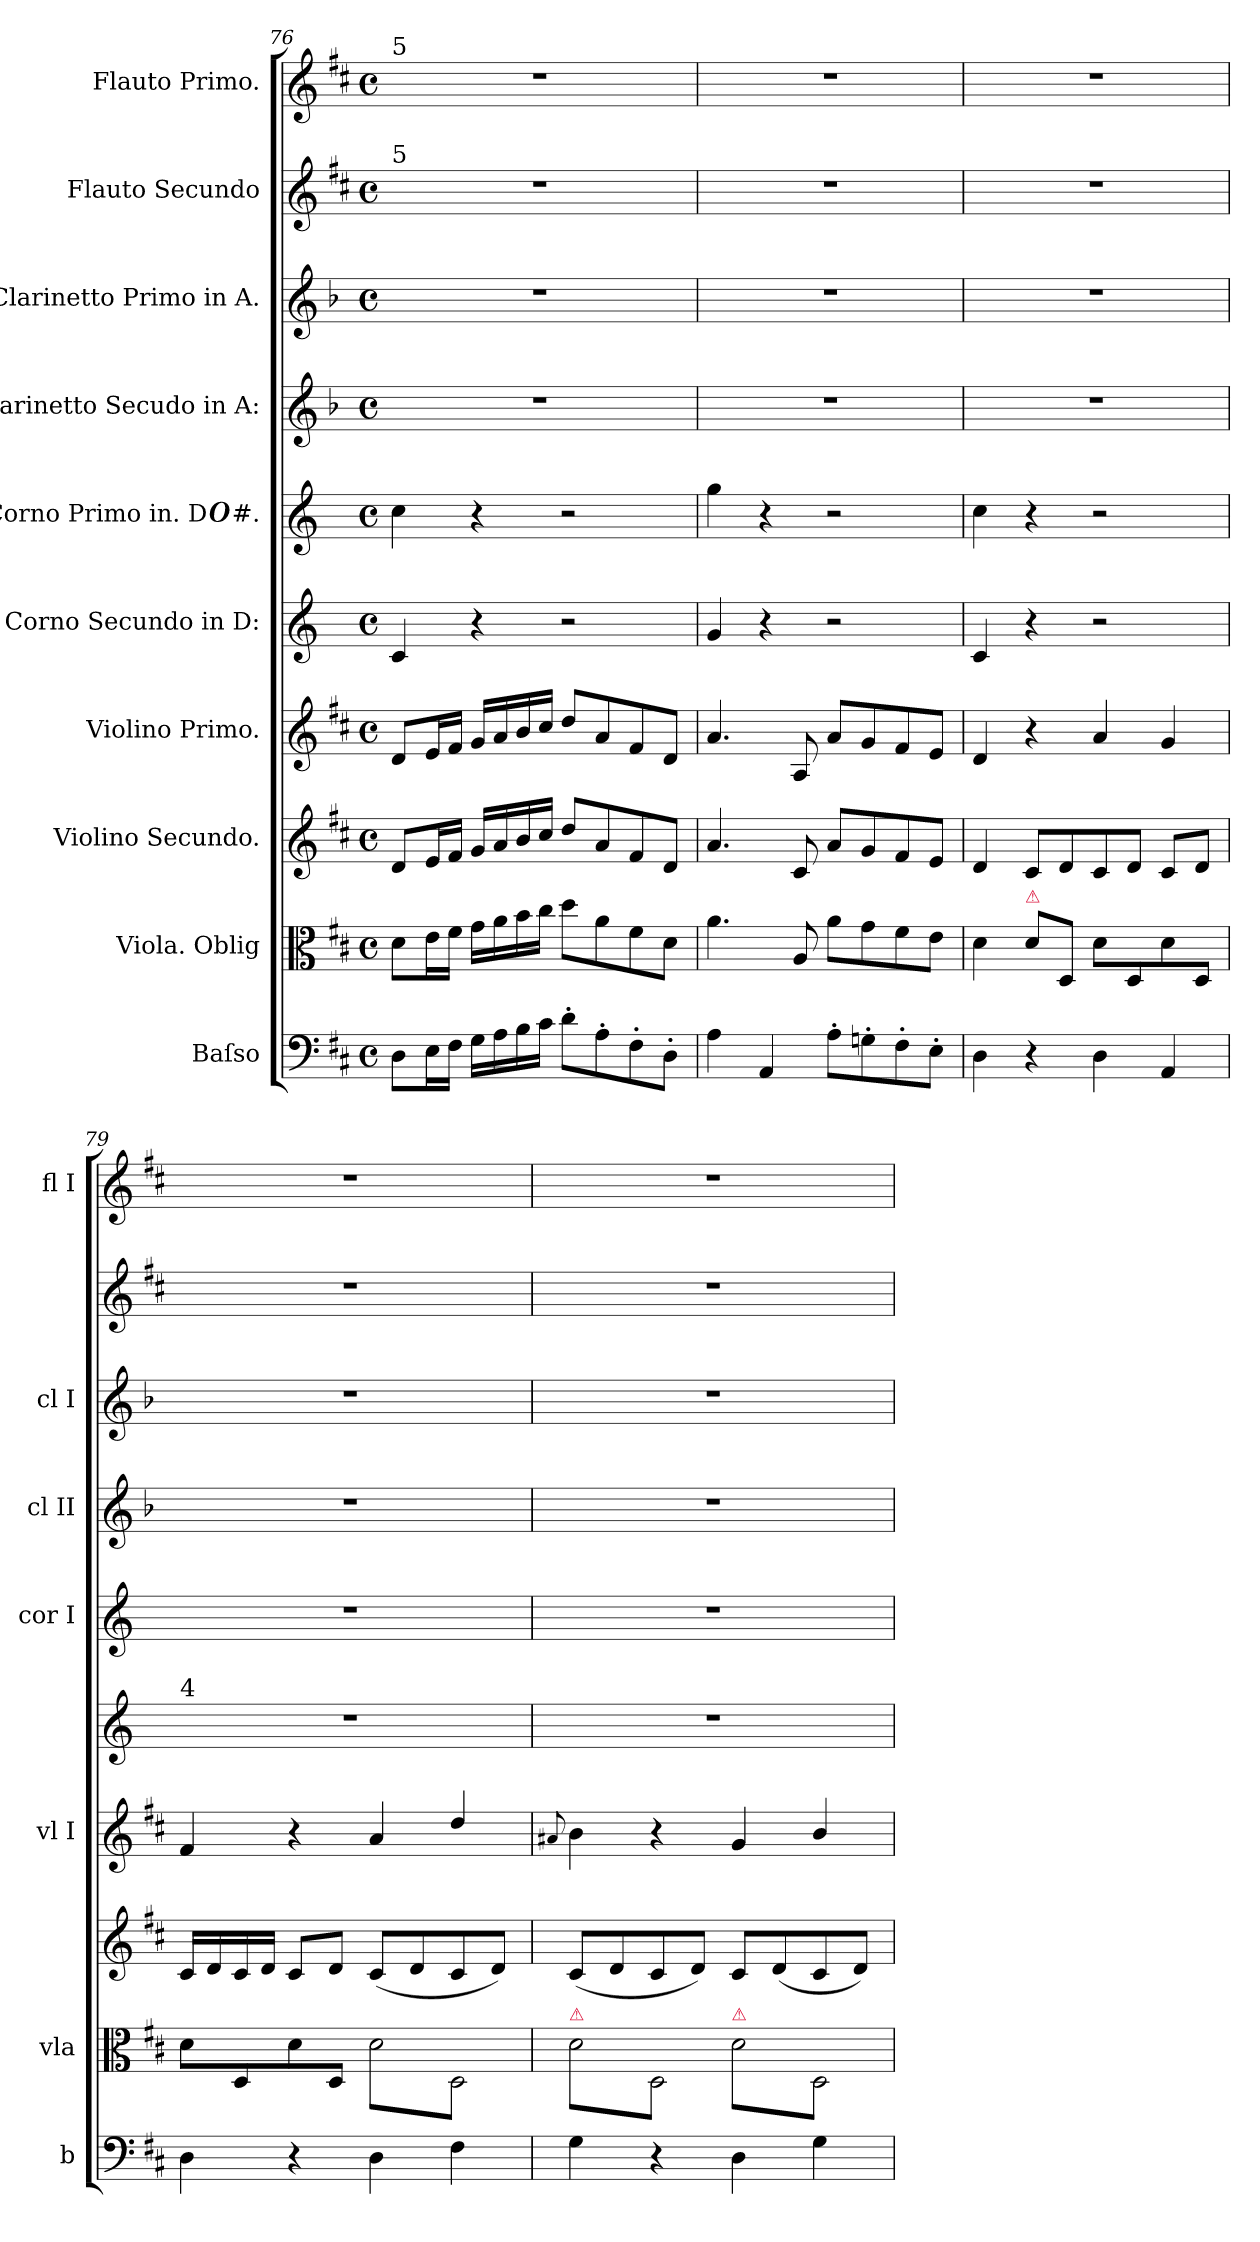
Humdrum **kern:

**kern	**dynam	**kern	**dynam	**kern	**dynam	**kern	**dynam	**kern	**kern	**kern	**kern	**kern	**kern
*part10	*part10	*part9	*part9	*part8	*part8	*part7	*part7	*part6	*part5	*part4	*part3	*part2	*part1
*staff10	*staff10	*staff9	*staff9	*staff8	*staff8	*staff7	*staff7	*staff6	*staff5	*staff4	*staff3	*staff2	*staff1
*I"Baſso	*	*I"Viola. Oblig	*	*I"Violino Secundo.	*	*I"Violino Primo.	*	*I"Corno Secundo in D:	*I"Corno Primo in. D##.	*I"Clarinetto Secudo in A:	*I"Clarinetto Primo in A.	*I"Flauto Secundo	*I"Flauto Primo.
*I'b	*	*I'vla	*	*	*	*I'vl I	*	*	*I'cor I	*I'cl II	*I'cl I	*	*I'fl I
*clefF4	*	*clefC3	*	*clefG2	*	*clefG2	*	*clefG2	*clefG2	*clefG2	*clefG2	*clefG2	*clefG2
*	*	*	*	*	*	*	*	*ITrd6c10	*ITrd6c10	*ITrd2c3	*ITrd2c3	*	*
*k[f#c#]	*	*k[f#c#]	*	*k[f#c#]	*	*k[f#c#]	*	*k[f#c#]	*k[f#c#]	*k[f#c#]	*k[f#c#]	*k[f#c#]	*k[f#c#]
*D:	*	*D:	*	*D:	*	*D:	*	*D:	*D:	*D:	*D:	*D:	*D:
*M4/4	*	*M4/4	*	*M4/4	*	*M4/4	*	*M4/4	*M4/4	*M4/4	*M4/4	*M4/4	*M4/4
*met(c)	*	*met(c)	*	*met(c)	*	*met(c)	*	*met(c)	*met(c)	*met(c)	*met(c)	*met(c)	*met(c)
=76	=76	=76	=76	=76	=76	=76	=76	=76	=76	=76	=76	=76	=76
!	!	!	!	!	!	!	!	!	!	!	!	!	!LO:TX:a:t=5
!	!	!	!	!	!	!	!	!	!	!	!	!LO:TX:a:t=5	!
8D\L	.	8d\L	.	8d/L	.	8d/L	.	4D/	4d\	1r	1r	1r	1r
16E\L	.	16e\L	.	16e/L	.	16e/L	.	.	.	.	.	.	.
16F#\JJ	.	16f#\JJ	.	16f#/JJ	.	16f#/JJ	.	.	.	.	.	.	.
16G\LL	.	16g\LL	.	16g/LL	.	16g/LL	.	4r	4r	.	.	.	.
16A\	.	16a\	.	16a/	.	16a/	.	.	.	.	.	.	.
16B\	.	16b\	.	16b/	.	16b/	.	.	.	.	.	.	.
16c#\JJ	.	16cc#\JJ	.	16cc#/JJ	.	16cc#/JJ	.	.	.	.	.	.	.
8d'\L	.	8dd\L	.	8dd/L	.	8dd/L	.	2r	2r	.	.	.	.
8A'\	.	8a\	.	8a/	.	8a/	.	.	.	.	.	.	.
8F#'\	.	8f#\	.	8f#/	.	8f#/	.	.	.	.	.	.	.
8D'\J	.	8d\J	.	8d/J	.	8d/J	.	.	.	.	.	.	.
=77	=77	=77	=77	=77	=77	=77	=77	=77	=77	=77	=77	=77	=77
4A\	.	4.a\	.	4.a/	.	4.a/	.	4A/	4a\	1r	1r	1r	1r
4AA/	.	.	.	.	.	.	.	4r	4r	.	.	.	.
.	.	8A/	.	8c#/	.	8A/	.	.	.	.	.	.	.
8A'\L	.	8a\L	fo.	8a/L	.	8a/L	.	2r	2r	.	.	.	.
8Gn'\	.	8g\	.	8g/	.	8g/	.	.	.	.	.	.	.
8F#'\	.	8f#\	.	8f#/	.	8f#/	.	.	.	.	.	.	.
8E'\J	.	8e\J	.	8e/J	.	8e/J	.	.	.	.	.	.	.
=78	=78	=78	=78	=78	=78	=78	=78	=78	=78	=78	=78	=78	=78
!	!	!	!	!	!LO:DY:b	!	!	!	!	!	!	!	!
4D\	.	4d\	fo	4d/	pia	4d/	.	4D/	4d\	1r	1r	1r	1r
!	!	!LO:TX:a:color=crimson:t=⚠	!	!	!	!	!	!	!	!	!	!	!
4r	.	8d\L	.	8c#/L	.	4r	.	4r	4r	.	.	.	.
.	.	8D/J	.	8d/	.	.	.	.	.	.	.	.	.
4D\	pia	8d\L	p&colon;	8c#/	.	4a/	p&colon;	2r	2r	.	.	.	.
.	.	8D/	.	8d/J	.	.	.	.	.	.	.	.	.
4AA/	.	8d\	.	8c#/L	.	4g/	.	.	.	.	.	.	.
.	.	8D/J	.	8d/J	.	.	.	.	.	.	.	.	.
=79	=79	=79	=79	=79	=79	=79	=79	=79	=79	=79	=79	=79	=79
!	!	!	!	!	!	!	!	!LO:TX:a:t=4	!	!	!	!	!
4D\	.	8d\L	.	16c#/LL	.	4f#/	.	1r	1r	1r	1r	1r	1r
.	.	.	.	16d/	.	.	.	.	.	.	.	.	.
.	.	8D/	.	16c#/	.	.	.	.	.	.	.	.	.
.	.	.	.	16d/JJ	.	.	.	.	.	.	.	.	.
4r	.	8d\	.	8c#/L	.	4r	.	.	.	.	.	.	.
.	.	8D/J	.	8d/J	.	.	.	.	.	.	.	.	.
!	!	!LO:TX:a:color=crimson:t=⚠	!	!	!	!	!	!	!	!	!	!	!
*	*	*tremolo	*	*	*	*	*	*	*	*	*	*	*
4D\	.	8d\L	.	(8c#/L	.	4a/	.	.	.	.	.	.	.
.	.	8D\	.	8d/	.	.	.	.	.	.	.	.	.
4F#\	.	8d\	.	8c#/	.	4dd/	.	.	.	.	.	.	.
.	.	8D\J	.	8d/J)	.	.	.	.	.	.	.	.	.
=80	=80	=80	=80	=80	=80	=80	=80	=80	=80	=80	=80	=80	=80
.	.	.	.	.	.	8qqa#X/	.	.	.	.	.	.	.
!	!	!LO:TX:a:color=crimson:t=⚠	!	!	!	!	!	!	!	!	!	!	!
4G\	.	8d\L	.	(8c#/L	.	4b\	.	1r	1r	1r	1r	1r	1r
.	.	8D\	.	8d/	.	.	.	.	.	.	.	.	.
4r	.	8d\	.	8c#/	.	4r	.	.	.	.	.	.	.
.	.	8D\J	.	8d/J)	.	.	.	.	.	.	.	.	.
!	!	!LO:TX:a:color=crimson:t=⚠	!	!	!	!	!	!	!	!	!	!	!
4D\	.	8d\L	.	8c#/L	.	4g/	.	.	.	.	.	.	.
.	.	8D\	.	(8d/	.	.	.	.	.	.	.	.	.
4G\	.	8d\	.	8c#/	.	4b/	.	.	.	.	.	.	.
.	.	8D\J	.	8d/J)	.	.	.	.	.	.	.	.	.
*	*	*Xtremolo	*	*	*	*	*	*	*	*	*	*	*
.	.	.	.	.	.	.	.	.	.	.	.	.	.
.	.	.	.	.	.	.	.	.	.	.	.	.	.
=	=	=	=	=	=	=	=	=	=	=	=	=	=
*-	*-	*-	*-	*-	*-	*-	*-	*-	*-	*-	*-	*-	*-
